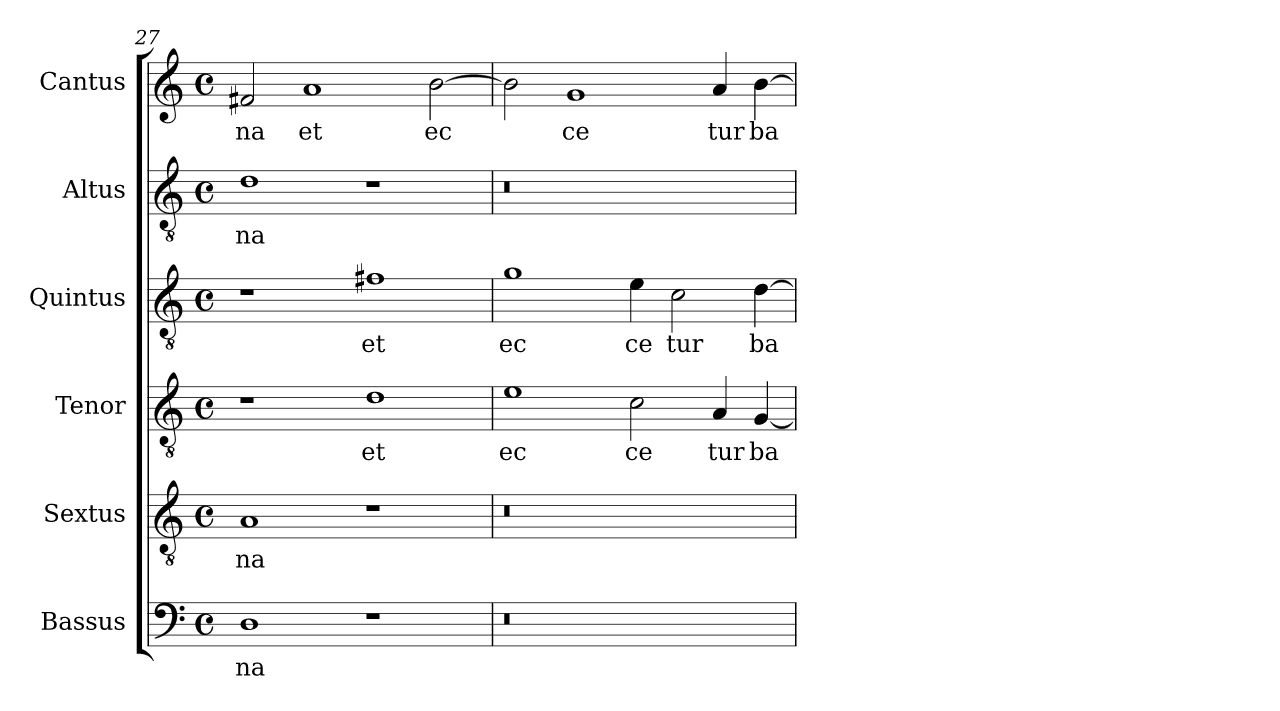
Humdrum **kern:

**kern	**text	**kern	**text	**kern	**text	**kern	**text	**kern	**text	**kern	**text
*part6	*part6	*part5	*part5	*part4	*part4	*part3	*part3	*part2	*part2	*part1	*part1
*staff6	*staff6	*staff5	*staff5	*staff4	*staff4	*staff3	*staff3	*staff2	*staff2	*staff1	*staff1
*I"Bassus	*	*I"Sextus	*	*I"Tenor	*	*I"Quintus	*	*I"Altus	*	*I"Cantus	*
*clefF4	*	*clefGv2	*	*clefGv2	*	*clefGv2	*	*clefGv2	*	*clefG2	*
*M4/4	*	*M4/4	*	*M4/4	*	*M4/4	*	*M4/4	*	*M4/4	*
*met(c)	*	*met(c)	*	*met(c)	*	*met(c)	*	*met(c)	*	*met(c)	*
=27	=27	=27	=27	=27	=27	=27	=27	=27	=27	=27	=27
!	!LO:LY:b:cj	!	!LO:LY:b:cj	!	!	!	!	!	!LO:LY:b:cj	!	!LO:LY:b:cj
1D	na	1A	na	1r	.	1r	.	1d	-na	2f#X/	na
!	!	!	!	!	!	!	!	!	!	!	!LO:LY:b:cj
.	.	.	.	.	.	.	.	.	.	1a	et
!	!	!	!	!	!LO:LY:b:cj	!	!LO:LY:b:cj	!	!	!	!
1r	.	1r	.	1d	et	1f#X	et	1r	.	.	.
!	!	!	!	!	!	!	!	!	!	!	!LO:LY:b:cj
.	.	.	.	.	.	.	.	.	.	[>2b\	ec
=28	=28	=28	=28	=28	=28	=28	=28	=28	=28	=28	=28
!	!	!	!	!	!LO:LY:b:cj	!	!LO:LY:b:cj	!	!	!	!
0r	.	0r	.	1e	ec	1g	ec	0r	.	2b\]	.
!	!	!	!	!	!	!	!	!	!	!	!LO:LY:b:cj
.	.	.	.	.	.	.	.	.	.	1g	ce
!	!	!	!	!	!LO:LY:b:cj	!	!LO:LY:b:cj	!	!	!	!
.	.	.	.	2c\	ce	4e\	ce	.	.	.	.
!	!	!	!	!	!	!	!LO:LY:b:cj	!	!	!	!
.	.	.	.	.	.	2c\	tur	.	.	.	.
!	!	!	!	!	!LO:LY:b:cj	!	!	!	!	!	!LO:LY:b:cj
.	.	.	.	4A/	tur	.	.	.	.	4a/	tur
!	!	!	!	!	!LO:LY:b	!	!LO:LY:b	!	!	!	!LO:LY:b
.	.	.	.	[<4G/	ba	[>4d\	ba	.	.	[>4b\	ba
=	=	=	=	=	=	=	=	=	=	=	=
*-	*-	*-	*-	*-	*-	*-	*-	*-	*-	*-	*-
